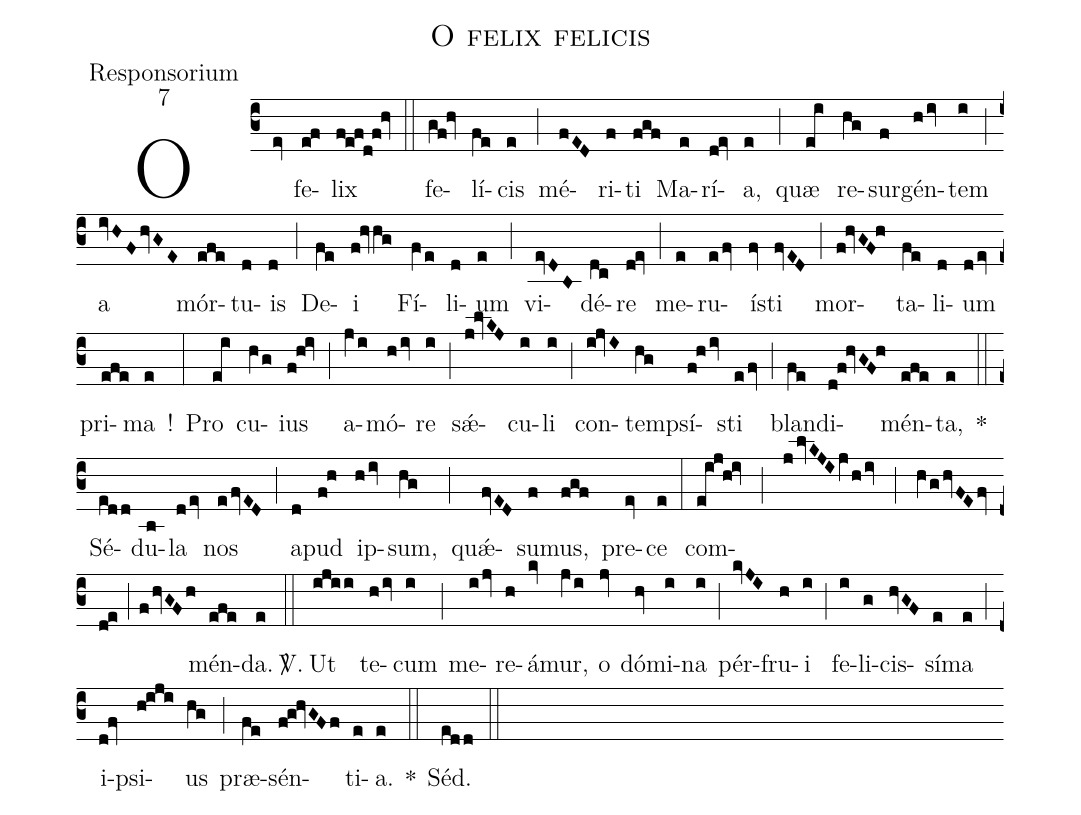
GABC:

name:O felix felicis;
office-part:Responsorium;
mode:7;
%%
(c3) O(ev) fe(e!f)lix(f!e!f!d!f!hv) (::) fe(gf!hv)lí(fe)cis(e) (;) mé(fED)ri(f)ti(f!g!f) Ma(e)rí(d!ev)a,(e) (;) quæ(e@i) re(hg)sur(f)gén(hiv)tem(i) (;) a(ivHFhvGE) mór(e!f!e)tu(d)is(d) (;) De(fe)i(f!hv/hV!g) Fí(fVe)li(d)um(e) (;) vi(evDB)dé(dc)re(d!ev) (;) me(e)ru(efv)ís(fv)ti(fvED) (;) mor(f!hvGF!h)ta(fe)li(d)um(dev) pri(efe)ma(e) !(:) Pro(e@i) cu(hVg)ius(f!h!iv) (;) a-(jVi)mó(hiv)re(i) (;) sǽ(j!lvKJ)cu(i)li(i) (;) con(i!jvI)tem(hg)psí(f!hiv)sti(efv) (;) blan(fe)di(d!f!hvGF!h)mén(e!f!e)ta,(e) *(::) Sé(ed/d)du(b)la(dev) nos(efvED) (;) ap(d)ud(f!h) ip(hiv)sum,(hg) (;) quǽ(fvED)su(f)mus,(f!g!f) pre(ev)ce(e) (:) com(e@i!j!h!iv;jlvKJIjVhiv;hVghvFEfvd!e;fhvGFh)mén(e!f!e)da.(e) <sp>V/</sp>.(::)Ut(i!j!i/i) te(hiv)cum(i) (;) me(ijv)re(h)á(kv)mur,(jVi) o(jv) dó(hv)mi(i)na(i) (;)  pér(kvJI)fru(h)i(i) (;) fe(i)li(g)cis(hvGF)sí(e)ma(e) (;)  i-(d!fv)psi(h!i!j!i)us(hV!g) (;) præ(fe)sén(f!g!hvGF/f)ti(e)a.(e) *(::) Séd.(ed/d) (::)
